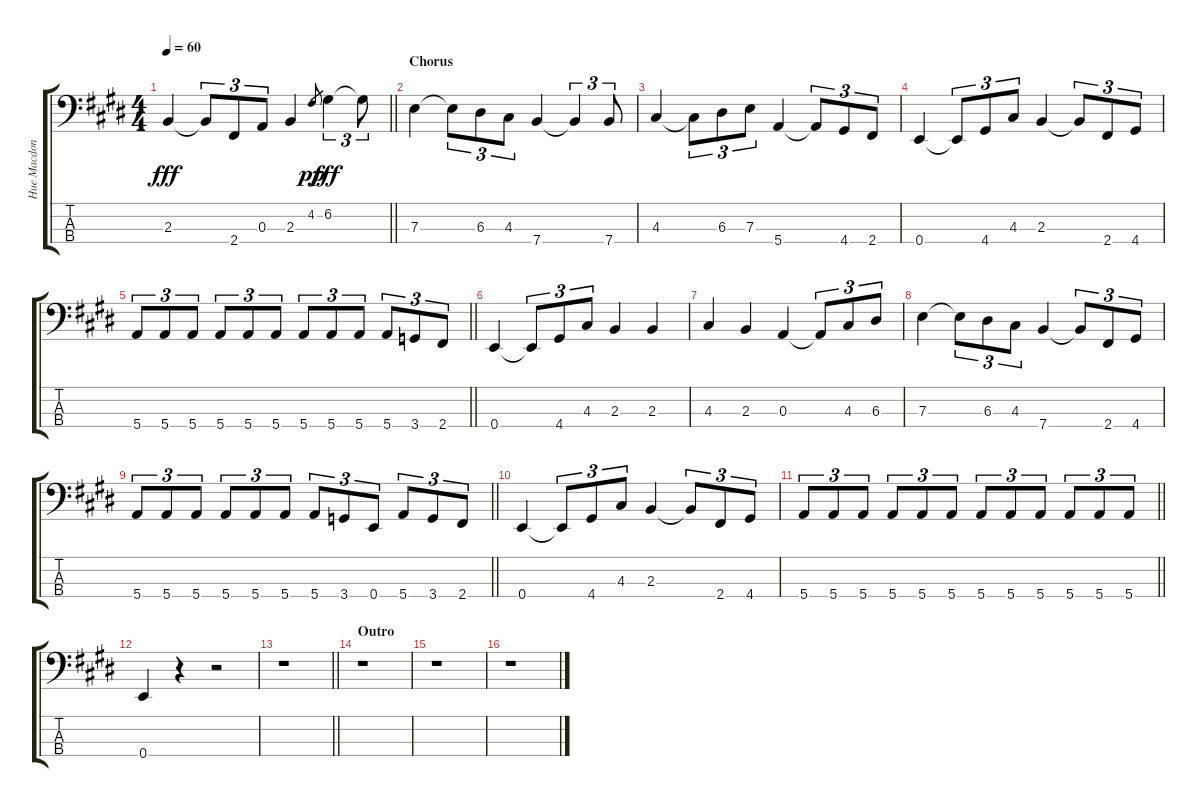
\track ("Hue Macdonald" "Hue Macdon") {instrument electricbassfinger}
\staff {score tabs}
\tuning (G2 D2 A1 E1) {hide}
\ts (4 4)
\tempo 60
\clef f4
\barLineRight lightlight
\ks e
2.3.4{dy fff} 2.3{t}.8{tu (3 2)} 2.4.8{tu (3 2)} 0.3.8{tu (3 2)} 2.3.4 4.2.8{gr dy pp} 6.2.4{tu (3 2) dy fff} 6.2{t}.8{tu (3 2)} |
\section ("" "Chorus")
7.3.4 7.3{t}.8{tu (3 2)} 6.3.8{tu (3 2)} 4.3.8{tu (3 2)} 7.4.4 7.4{t}.4{tu (3 2)} 7.4.8{tu (3 2)} |
4.3.4 4.3{t}.8{tu (3 2)} 6.3.8{tu (3 2)} 7.3.8{tu (3 2)} 5.4.4 5.4{t}.8{tu (3 2)} 4.4.8{tu (3 2)} 2.4.8{tu (3 2)} |
0.4.4 0.4{t}.8{tu (3 2)} 4.4.8{tu (3 2)} 4.3.8{tu (3 2)} 2.3.4 2.3{t}.8{tu (3 2)} 2.4.8{tu (3 2)} 4.4.8{tu (3 2)} |
\barLineRight lightlight
5.4.8{tu (3 2)} 5.4.8{tu (3 2)} 5.4.8{tu (3 2)} 5.4.8{tu (3 2)} 5.4.8{tu (3 2)} 5.4.8{tu (3 2)} 5.4.8{tu (3 2)} 5.4.8{tu (3 2)} 5.4.8{tu (3 2)} 5.4.8{tu (3 2)} 3.4.8{tu (3 2)} 2.4.8{tu (3 2)} |
0.4.4 0.4{t}.8{tu (3 2)} 4.4.8{tu (3 2)} 4.3.8{tu (3 2)} 2.3.4 2.3.4 |
4.3.4 2.3.4 0.3.4 0.3{t}.8{tu (3 2)} 4.3.8{tu (3 2)} 6.3.8{tu (3 2)} |
7.3.4 7.3{t}.8{tu (3 2)} 6.3.8{tu (3 2)} 4.3.8{tu (3 2)} 7.4.4 7.4{t}.8{tu (3 2)} 2.4.8{tu (3 2)} 4.4.8{tu (3 2)} |
\barLineRight lightlight
5.4.8{tu (3 2)} 5.4.8{tu (3 2)} 5.4.8{tu (3 2)} 5.4.8{tu (3 2)} 5.4.8{tu (3 2)} 5.4.8{tu (3 2)} 5.4.8{tu (3 2)} 3.4.8{tu (3 2)} 0.4.8{tu (3 2)} 5.4.8{tu (3 2)} 3.4.8{tu (3 2)} 2.4.8{tu (3 2)} |
0.4.4 0.4{t}.8{tu (3 2)} 4.4.8{tu (3 2)} 4.3.8{tu (3 2)} 2.3.4 2.3{t}.8{tu (3 2)} 2.4.8{tu (3 2)} 4.4.8{tu (3 2)} |
\barLineRight lightlight
5.4.8{tu (3 2)} 5.4.8{tu (3 2)} 5.4.8{tu (3 2)} 5.4.8{tu (3 2)} 5.4.8{tu (3 2)} 5.4.8{tu (3 2)} 5.4.8{tu (3 2)} 5.4.8{tu (3 2)} 5.4.8{tu (3 2)} 5.4.8{tu (3 2)} 5.4.8{tu (3 2)} 5.4.8{tu (3 2)} |
0.4.4 r.4 r.2 |
\barLineRight lightlight
r.1 |
\section ("" "Outro")
r.1 |
r.1 |
r.1
